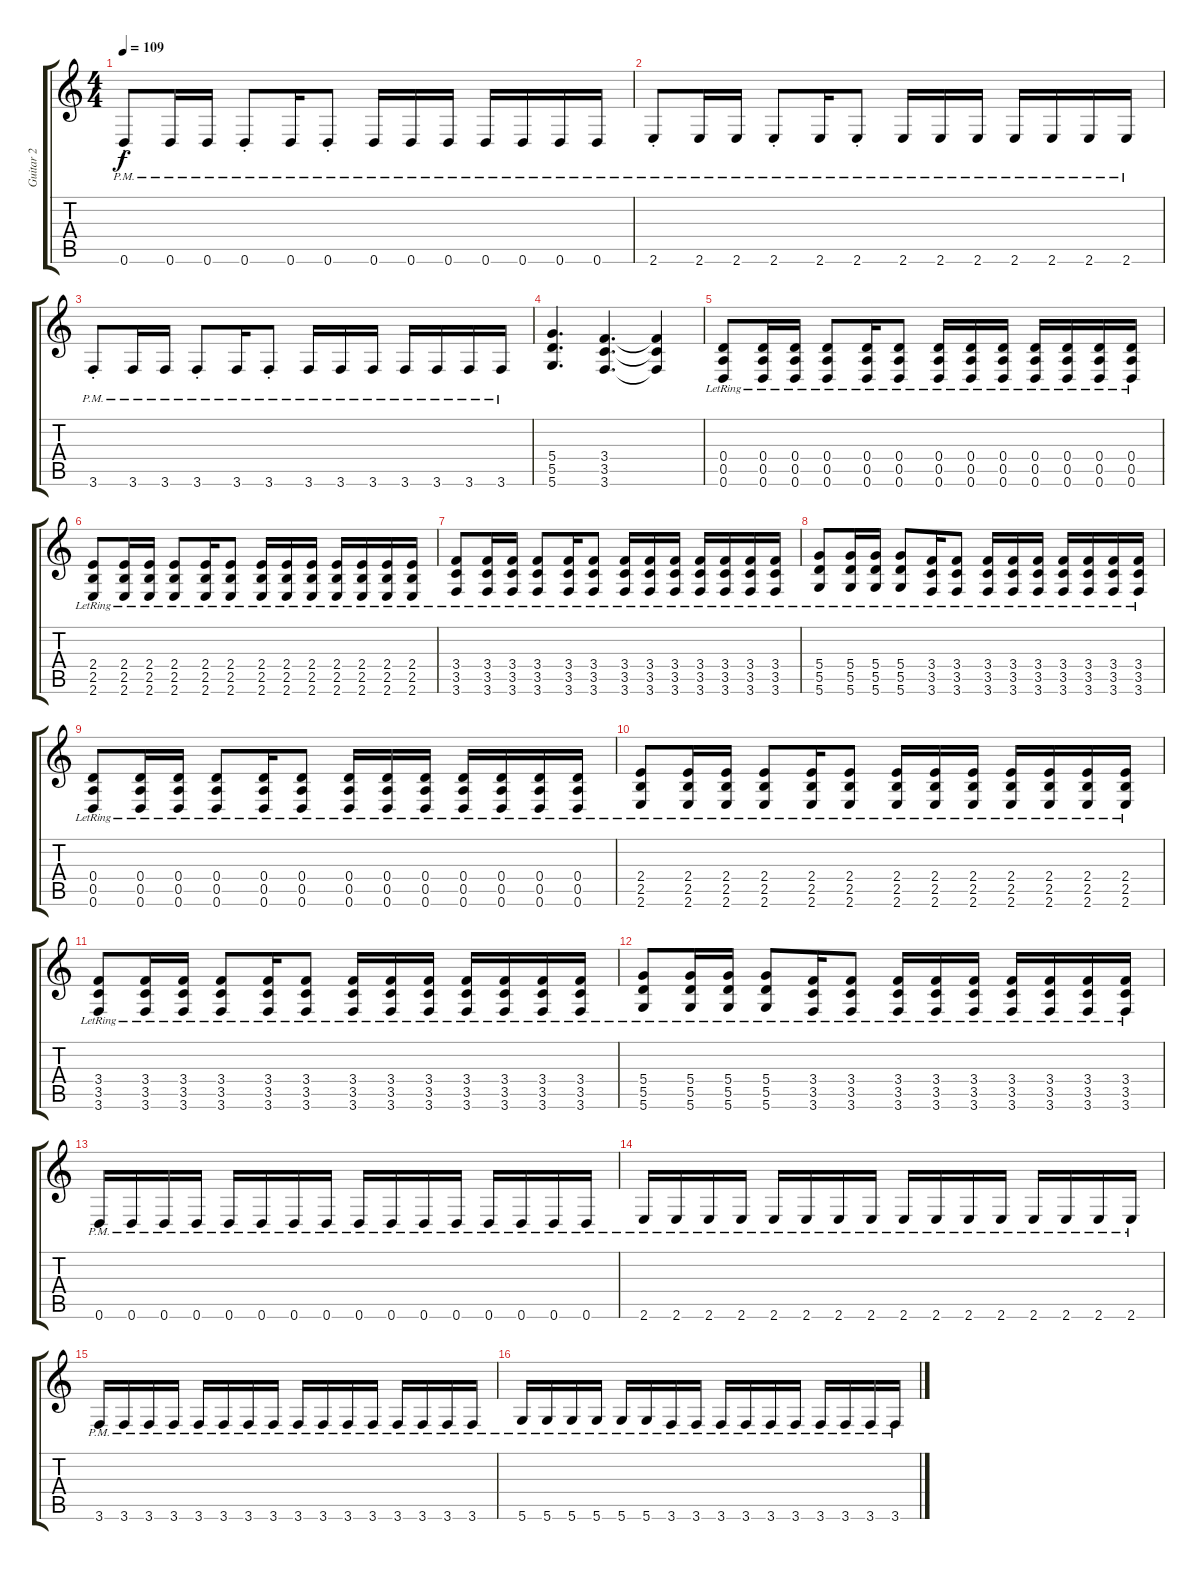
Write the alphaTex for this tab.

\track ("Guitar 2" "Guitar 2") {instrument distortionguitar}
\staff {score tabs}
\tuning (E4 B3 G3 D3 A2 D2) {hide}
\ts (4 4)
\tempo 109
\clef g2
\ks c
0.6{pm st}.8{dy f} 0.6{pm}.16 0.6{pm}.16 0.6{pm st}.8 0.6{pm}.16 0.6{pm st}.8 0.6{pm}.16 0.6{pm}.16 0.6{pm}.16 0.6{pm}.16 0.6{pm}.16 0.6{pm}.16 0.6{pm}.16 |
2.6{pm st}.8 2.6{pm}.16 2.6{pm}.16 2.6{pm st}.8 2.6{pm}.16 2.6{pm st}.8 2.6{pm}.16 2.6{pm}.16 2.6{pm}.16 2.6{pm}.16 2.6{pm}.16 2.6{pm}.16 2.6{pm}.16 |
3.6{pm st}.8 3.6{pm}.16 3.6{pm}.16 3.6{pm st}.8 3.6{pm}.16 3.6{pm st}.8 3.6{pm}.16 3.6{pm}.16 3.6{pm}.16 3.6{pm}.16 3.6{pm}.16 3.6{pm}.16 3.6{pm}.16 |
(5.4 5.5 5.6).4{d} (3.4 3.5 3.6).4{d} (3.4{t} 3.5{t} 3.6{t}).4 |
(0.4{lr} 0.5{lr} 0.6{lr}).8 (0.4{lr} 0.5{lr} 0.6{lr}).16 (0.4{lr} 0.5{lr} 0.6{lr}).16 (0.4{lr} 0.5{lr} 0.6{lr}).8 (0.4{lr} 0.5{lr} 0.6{lr}).16 (0.4{lr} 0.5{lr} 0.6{lr}).8 (0.4{lr} 0.5{lr} 0.6{lr}).16 (0.4{lr} 0.5{lr} 0.6{lr}).16 (0.4{lr} 0.5{lr} 0.6{lr}).16 (0.4{lr} 0.5{lr} 0.6{lr}).16 (0.4{lr} 0.5{lr} 0.6{lr}).16 (0.4{lr} 0.5{lr} 0.6{lr}).16 (0.4{lr} 0.5{lr} 0.6{lr}).16 |
(2.4{lr} 2.5{lr} 2.6{lr}).8 (2.4{lr} 2.5{lr} 2.6{lr}).16 (2.4{lr} 2.5{lr} 2.6{lr}).16 (2.4{lr} 2.5{lr} 2.6{lr}).8 (2.4{lr} 2.5{lr} 2.6{lr}).16 (2.4{lr} 2.5{lr} 2.6{lr}).8 (2.4{lr} 2.5{lr} 2.6{lr}).16 (2.4{lr} 2.5{lr} 2.6{lr}).16 (2.4{lr} 2.5{lr} 2.6{lr}).16 (2.4{lr} 2.5{lr} 2.6{lr}).16 (2.4{lr} 2.5{lr} 2.6{lr}).16 (2.4{lr} 2.5{lr} 2.6{lr}).16 (2.4{lr} 2.5{lr} 2.6{lr}).16 |
(3.4{lr} 3.5{lr} 3.6{lr}).8 (3.4{lr} 3.5{lr} 3.6{lr}).16 (3.4{lr} 3.5{lr} 3.6{lr}).16 (3.4{lr} 3.5{lr} 3.6{lr}).8 (3.4{lr} 3.5{lr} 3.6{lr}).16 (3.4{lr} 3.5{lr} 3.6{lr}).8 (3.4{lr} 3.5{lr} 3.6{lr}).16 (3.4{lr} 3.5{lr} 3.6{lr}).16 (3.4{lr} 3.5{lr} 3.6{lr}).16 (3.4{lr} 3.5{lr} 3.6{lr}).16 (3.4{lr} 3.5{lr} 3.6{lr}).16 (3.4{lr} 3.5{lr} 3.6{lr}).16 (3.4{lr} 3.5{lr} 3.6{lr}).16 |
(5.4{lr} 5.5{lr} 5.6{lr}).8 (5.4{lr} 5.5{lr} 5.6{lr}).16 (5.4{lr} 5.5{lr} 5.6{lr}).16 (5.4{lr} 5.5{lr} 5.6{lr}).8 (3.4{lr} 3.5{lr} 3.6{lr}).16 (3.4{lr} 3.5{lr} 3.6{lr}).8 (3.4{lr} 3.5{lr} 3.6{lr}).16 (3.4{lr} 3.5{lr} 3.6{lr}).16 (3.4{lr} 3.5{lr} 3.6{lr}).16 (3.4{lr} 3.5{lr} 3.6{lr}).16 (3.4{lr} 3.5{lr} 3.6{lr}).16 (3.4{lr} 3.5{lr} 3.6{lr}).16 (3.4{lr} 3.5{lr} 3.6{lr}).16 |
(0.4{lr} 0.5{lr} 0.6{lr}).8 (0.4{lr} 0.5{lr} 0.6{lr}).16 (0.4{lr} 0.5{lr} 0.6{lr}).16 (0.4{lr} 0.5{lr} 0.6{lr}).8 (0.4{lr} 0.5{lr} 0.6{lr}).16 (0.4{lr} 0.5{lr} 0.6{lr}).8 (0.4{lr} 0.5{lr} 0.6{lr}).16 (0.4{lr} 0.5{lr} 0.6{lr}).16 (0.4{lr} 0.5{lr} 0.6{lr}).16 (0.4{lr} 0.5{lr} 0.6{lr}).16 (0.4{lr} 0.5{lr} 0.6{lr}).16 (0.4{lr} 0.5{lr} 0.6{lr}).16 (0.4{lr} 0.5{lr} 0.6{lr}).16 |
(2.4{lr} 2.5{lr} 2.6{lr}).8 (2.4{lr} 2.5{lr} 2.6{lr}).16 (2.4{lr} 2.5{lr} 2.6{lr}).16 (2.4{lr} 2.5{lr} 2.6{lr}).8 (2.4{lr} 2.5{lr} 2.6{lr}).16 (2.4{lr} 2.5{lr} 2.6{lr}).8 (2.4{lr} 2.5{lr} 2.6{lr}).16 (2.4{lr} 2.5{lr} 2.6{lr}).16 (2.4{lr} 2.5{lr} 2.6{lr}).16 (2.4{lr} 2.5{lr} 2.6{lr}).16 (2.4{lr} 2.5{lr} 2.6{lr}).16 (2.4{lr} 2.5{lr} 2.6{lr}).16 (2.4{lr} 2.5{lr} 2.6{lr}).16 |
(3.4{lr} 3.5{lr} 3.6{lr}).8 (3.4{lr} 3.5{lr} 3.6{lr}).16 (3.4{lr} 3.5{lr} 3.6{lr}).16 (3.4{lr} 3.5{lr} 3.6{lr}).8 (3.4{lr} 3.5{lr} 3.6{lr}).16 (3.4{lr} 3.5{lr} 3.6{lr}).8 (3.4{lr} 3.5{lr} 3.6{lr}).16 (3.4{lr} 3.5{lr} 3.6{lr}).16 (3.4{lr} 3.5{lr} 3.6{lr}).16 (3.4{lr} 3.5{lr} 3.6{lr}).16 (3.4{lr} 3.5{lr} 3.6{lr}).16 (3.4{lr} 3.5{lr} 3.6{lr}).16 (3.4{lr} 3.5{lr} 3.6{lr}).16 |
(5.4{lr} 5.5{lr} 5.6{lr}).8 (5.4{lr} 5.5{lr} 5.6{lr}).16 (5.4{lr} 5.5{lr} 5.6{lr}).16 (5.4{lr} 5.5{lr} 5.6{lr}).8 (3.4{lr} 3.5{lr} 3.6{lr}).16 (3.4{lr} 3.5{lr} 3.6{lr}).8 (3.4{lr} 3.5{lr} 3.6{lr}).16 (3.4{lr} 3.5{lr} 3.6{lr}).16 (3.4{lr} 3.5{lr} 3.6{lr}).16 (3.4{lr} 3.5{lr} 3.6{lr}).16 (3.4{lr} 3.5{lr} 3.6{lr}).16 (3.4{lr} 3.5{lr} 3.6{lr}).16 (3.4{lr} 3.5{lr} 3.6{lr}).16 |
0.6{pm}.16 0.6{pm}.16 0.6{pm}.16 0.6{pm}.16 0.6{pm}.16 0.6{pm}.16 0.6{pm}.16 0.6{pm}.16 0.6{pm}.16 0.6{pm}.16 0.6{pm}.16 0.6{pm}.16 0.6{pm}.16 0.6{pm}.16 0.6{pm}.16 0.6{pm}.16 |
2.6{pm}.16 2.6{pm}.16 2.6{pm}.16 2.6{pm}.16 2.6{pm}.16 2.6{pm}.16 2.6{pm}.16 2.6{pm}.16 2.6{pm}.16 2.6{pm}.16 2.6{pm}.16 2.6{pm}.16 2.6{pm}.16 2.6{pm}.16 2.6{pm}.16 2.6{pm}.16 |
3.6{pm}.16 3.6{pm}.16 3.6{pm}.16 3.6{pm}.16 3.6{pm}.16 3.6{pm}.16 3.6{pm}.16 3.6{pm}.16 3.6{pm}.16 3.6{pm}.16 3.6{pm}.16 3.6{pm}.16 3.6{pm}.16 3.6{pm}.16 3.6{pm}.16 3.6{pm}.16 |
5.6{pm}.16 5.6{pm}.16 5.6{pm}.16 5.6{pm}.16 5.6{pm}.16 5.6{pm}.16 3.6{pm}.16 3.6{pm}.16 3.6{pm}.16 3.6{pm}.16 3.6{pm}.16 3.6{pm}.16 3.6{pm}.16 3.6{pm}.16 3.6{pm}.16 3.6{pm}.16
